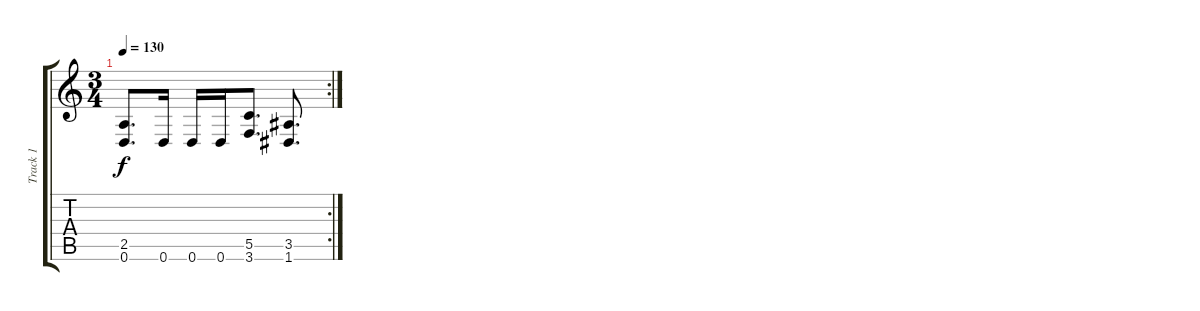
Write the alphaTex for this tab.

\track ("Track 1" "Track 1") {instrument distortionguitar}
\staff {score tabs}
\tuning (D4 A3 F3 C3 G2 D2) {hide}
\rc 2
\ts (3 4)
\tempo 130
\clef g2
\ks c
(2.5 0.6).8{d dy f} 0.6.16 0.6.16 0.6.16 (5.5 3.6).8{d} (3.5 1.6).8{d}
